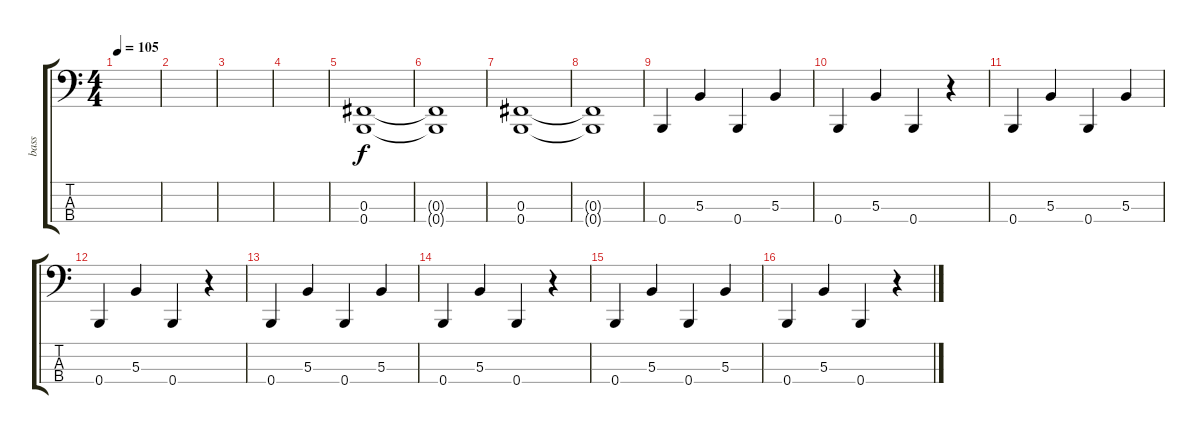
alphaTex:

\track ("bass" "bass") {instrument electricbassfinger}
\staff {score tabs}
\tuning (E2 B1 Gb1 B0) {hide}
\ts (4 4)
\tempo 105
\clef f4
\ks c
|
|
|
|
(0.3 0.4).1 |
(0.3{t} 0.4{t}).1 |
(0.3 0.4).1 |
(0.3{t} 0.4{t}).1 |
0.4.4 5.3.4 0.4.4 5.3.4 |
0.4.4 5.3.4 0.4.4 r.4 |
0.4.4 5.3.4 0.4.4 5.3.4 |
0.4.4 5.3.4 0.4.4 r.4 |
0.4.4 5.3.4 0.4.4 5.3.4 |
0.4.4 5.3.4 0.4.4 r.4 |
0.4.4 5.3.4 0.4.4 5.3.4 |
0.4.4 5.3.4 0.4.4 r.4
